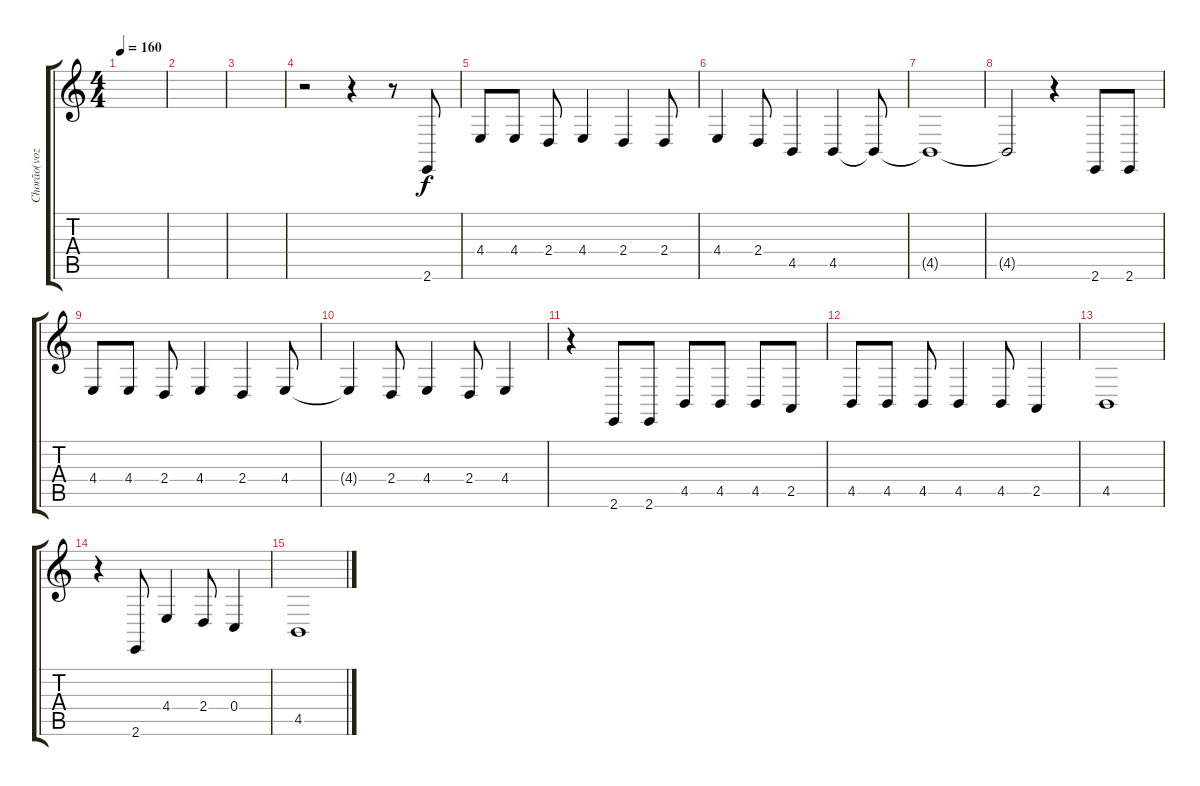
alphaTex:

\track ("Chorão(voz)" "Chorão(voz") {instrument bassoon}
\staff {score tabs}
\tuning (D4 A3 F3 C3 G2 D2) {hide}
\ts (4 4)
\tempo 160
\clef g2
\ks c
|
|
|
r.2 r.4 r.8 2.6.8 |
4.4.8 4.4.8 2.4.8 4.4.4 2.4.4 2.4.8 |
4.4.4 2.4.8 4.5.4 4.5.4 4.5{t}.8 |
4.5{t}.1 |
4.5{t}.2 r.4 2.6.8 2.6.8 |
4.4.8 4.4.8 2.4.8 4.4.4 2.4.4 4.4.8 |
4.4{t}.4 2.4.8 4.4.4 2.4.8 4.4.4 |
r.4 2.6.8 2.6.8 4.5.8 4.5.8 4.5.8 2.5.8 |
4.5.8 4.5.8 4.5.8 4.5.4 4.5.8 2.5.4 |
4.5.1 |
r.4 2.6.8 4.4.4 2.4.8 0.4.4 |
4.5.1
